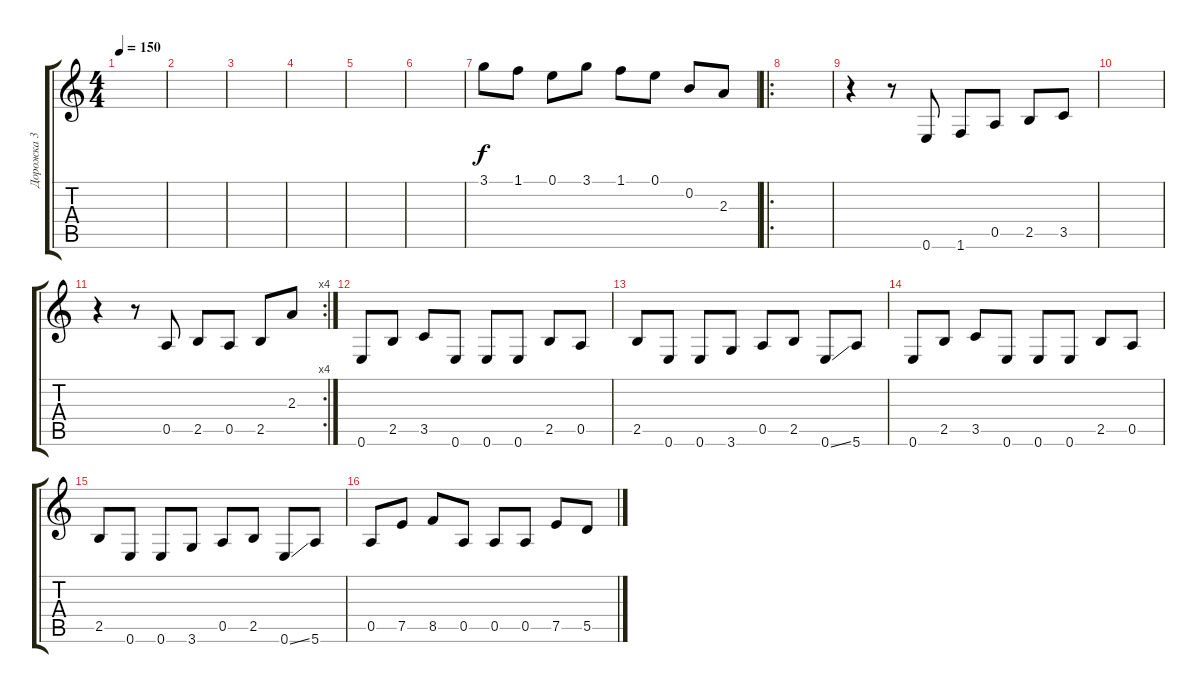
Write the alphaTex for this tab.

\track ("Дорожка 3" "Дорожка 3") {instrument acousticguitarsteel}
\staff {score tabs}
\tuning (E4 B3 G3 D3 A2 E2) {hide}
\ts (4 4)
\tempo 150
\clef g2
\ks c
|
|
|
|
|
|
3.1.8 1.1.8 0.1.8 3.1.8 1.1.8 0.1.8 0.2.8 2.3.8 |
\ro
|
r.4 r.8 0.6.8 1.6.8 0.5.8 2.5.8 3.5.8 |
|
\rc 4
r.4 r.8 0.5.8 2.5.8 0.5.8 2.5.8 2.3.8 |
0.6.8 2.5.8 3.5.8 0.6.8 0.6.8 0.6.8 2.5.8 0.5.8 |
2.5.8 0.6.8 0.6.8 3.6.8 0.5.8 2.5.8 0.6{ss}.8 5.6.8 |
0.6.8 2.5.8 3.5.8 0.6.8 0.6.8 0.6.8 2.5.8 0.5.8 |
2.5.8 0.6.8 0.6.8 3.6.8 0.5.8 2.5.8 0.6{ss}.8 5.6.8 |
0.5.8 7.5.8 8.5.8 0.5.8 0.5.8 0.5.8 7.5.8 5.5.8
